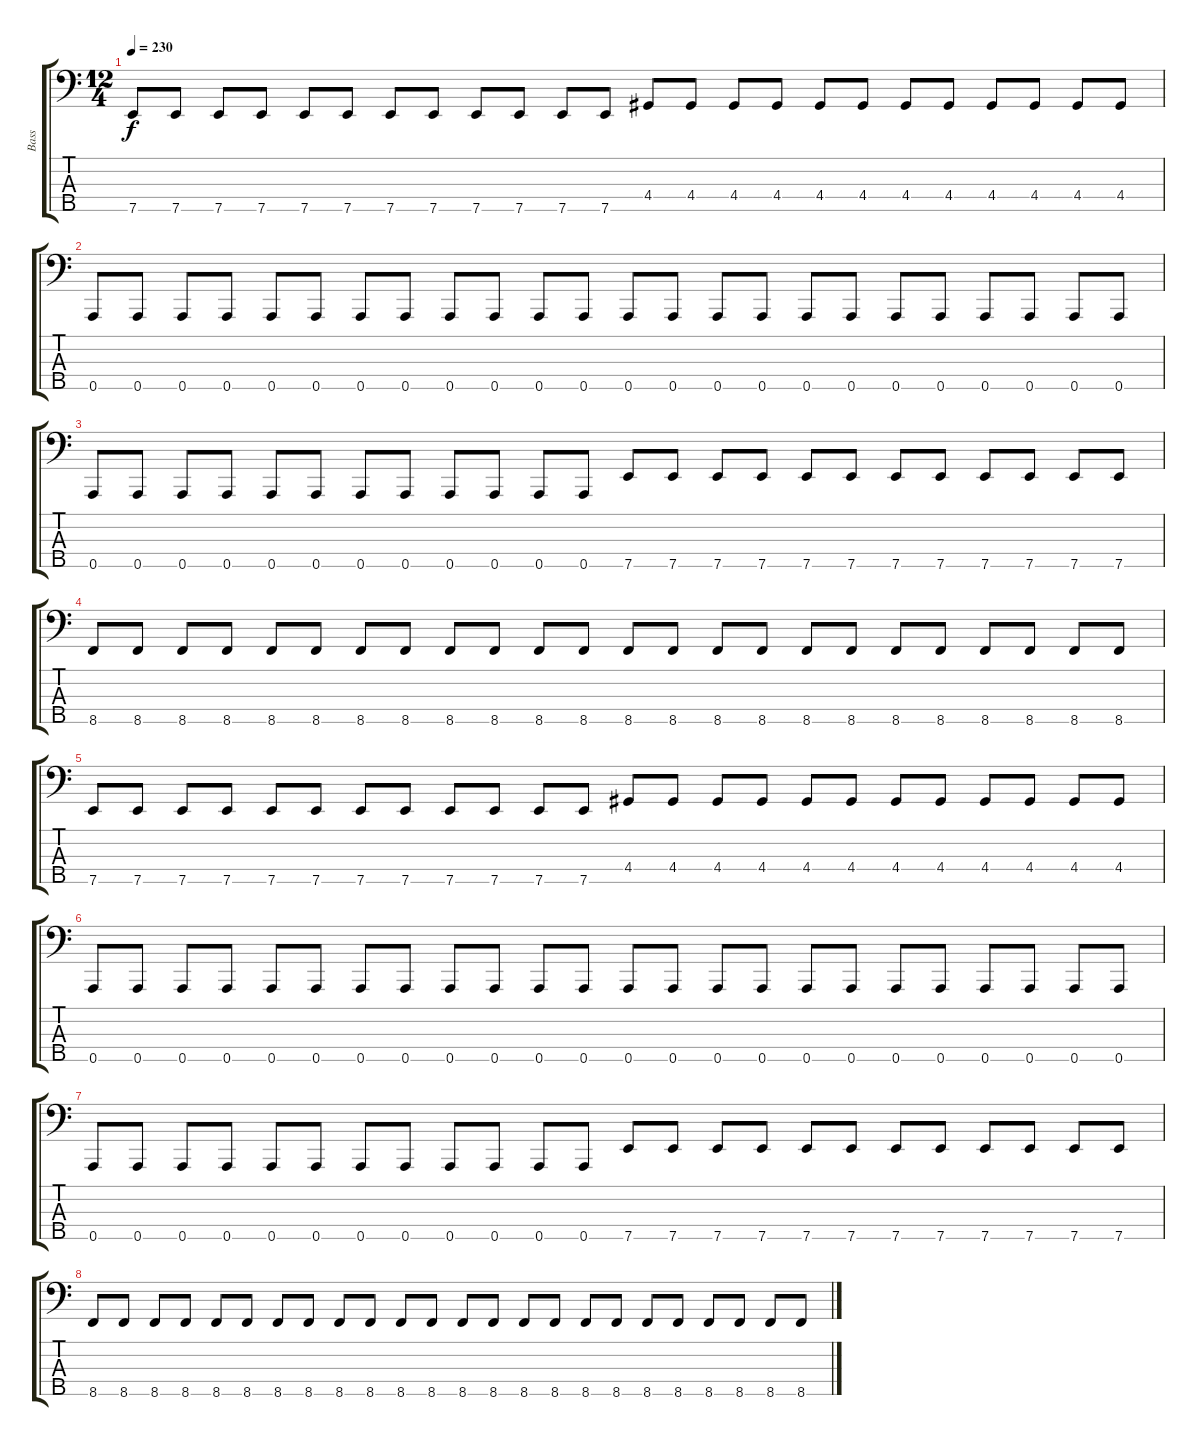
\track ("Bass" "Bass") {instrument electricbasspick}
\staff {score tabs}
\tuning (G2 D2 A1 E1 A0) {hide}
\ts (12 4)
\tempo 230
\clef f4
\ks c
7.5.8{dy f} 7.5.8 7.5.8 7.5.8 7.5.8 7.5.8 7.5.8 7.5.8 7.5.8 7.5.8 7.5.8 7.5.8 4.4.8 4.4.8 4.4.8 4.4.8 4.4.8 4.4.8 4.4.8 4.4.8 4.4.8 4.4.8 4.4.8 4.4.8 |
0.5.8 0.5.8 0.5.8 0.5.8 0.5.8 0.5.8 0.5.8 0.5.8 0.5.8 0.5.8 0.5.8 0.5.8 0.5.8 0.5.8 0.5.8 0.5.8 0.5.8 0.5.8 0.5.8 0.5.8 0.5.8 0.5.8 0.5.8 0.5.8 |
0.5.8 0.5.8 0.5.8 0.5.8 0.5.8 0.5.8 0.5.8 0.5.8 0.5.8 0.5.8 0.5.8 0.5.8 7.5.8 7.5.8 7.5.8 7.5.8 7.5.8 7.5.8 7.5.8 7.5.8 7.5.8 7.5.8 7.5.8 7.5.8 |
8.5.8 8.5.8 8.5.8 8.5.8 8.5.8 8.5.8 8.5.8 8.5.8 8.5.8 8.5.8 8.5.8 8.5.8 8.5.8 8.5.8 8.5.8 8.5.8 8.5.8 8.5.8 8.5.8 8.5.8 8.5.8 8.5.8 8.5.8 8.5.8 |
7.5.8 7.5.8 7.5.8 7.5.8 7.5.8 7.5.8 7.5.8 7.5.8 7.5.8 7.5.8 7.5.8 7.5.8 4.4.8 4.4.8 4.4.8 4.4.8 4.4.8 4.4.8 4.4.8 4.4.8 4.4.8 4.4.8 4.4.8 4.4.8 |
0.5.8 0.5.8 0.5.8 0.5.8 0.5.8 0.5.8 0.5.8 0.5.8 0.5.8 0.5.8 0.5.8 0.5.8 0.5.8 0.5.8 0.5.8 0.5.8 0.5.8 0.5.8 0.5.8 0.5.8 0.5.8 0.5.8 0.5.8 0.5.8 |
0.5.8 0.5.8 0.5.8 0.5.8 0.5.8 0.5.8 0.5.8 0.5.8 0.5.8 0.5.8 0.5.8 0.5.8 7.5.8 7.5.8 7.5.8 7.5.8 7.5.8 7.5.8 7.5.8 7.5.8 7.5.8 7.5.8 7.5.8 7.5.8 |
8.5.8 8.5.8 8.5.8 8.5.8 8.5.8 8.5.8 8.5.8 8.5.8 8.5.8 8.5.8 8.5.8 8.5.8 8.5.8 8.5.8 8.5.8 8.5.8 8.5.8 8.5.8 8.5.8 8.5.8 8.5.8 8.5.8 8.5.8 8.5.8
